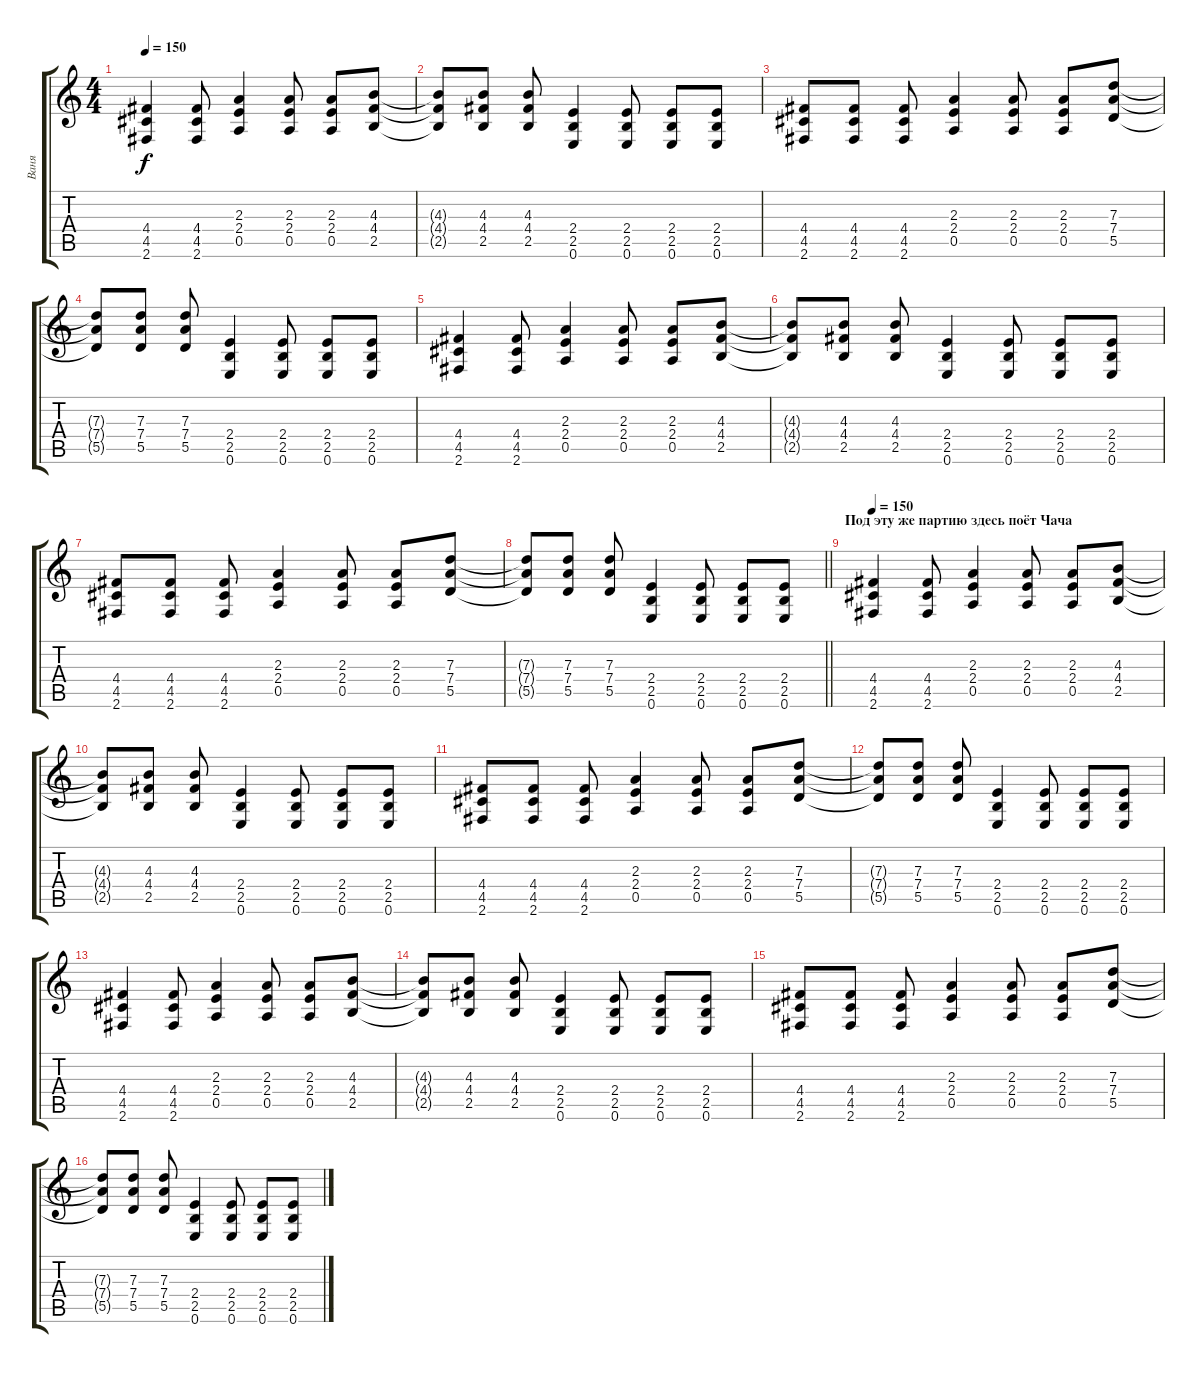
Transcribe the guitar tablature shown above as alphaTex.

\track ("Ваня" "Ваня") {instrument acousticguitarsteel}
\staff {score tabs}
\tuning (E4 B3 G3 D3 A2 E2) {hide}
\ts (4 4)
\tempo 150
\clef g2
\ks c
(4.4 4.5 2.6).4{dy f} (4.4 4.5 2.6).8 (2.3 2.4 0.5).4 (2.3 2.4 0.5).8 (2.3 2.4 0.5).8 (4.3 4.4 2.5).8 |
(4.3{t} 4.4{t} 2.5{t}).8 (4.3 4.4 2.5).8 (4.3 4.4 2.5).8 (2.4 2.5 0.6).4 (2.4 2.5 0.6).8 (2.4 2.5 0.6).8 (2.4 2.5 0.6).8 |
(4.4 4.5 2.6).8 (4.4 4.5 2.6).8 (4.4 4.5 2.6).8 (2.3 2.4 0.5).4 (2.3 2.4 0.5).8 (2.3 2.4 0.5).8 (7.3 7.4 5.5).8 |
(7.3{t} 7.4{t} 5.5{t}).8 (7.3 7.4 5.5).8 (7.3 7.4 5.5).8 (2.4 2.5 0.6).4 (2.4 2.5 0.6).8 (2.4 2.5 0.6).8 (2.4 2.5 0.6).8 |
(4.4 4.5 2.6).4 (4.4 4.5 2.6).8 (2.3 2.4 0.5).4 (2.3 2.4 0.5).8 (2.3 2.4 0.5).8 (4.3 4.4 2.5).8 |
(4.3{t} 4.4{t} 2.5{t}).8 (4.3 4.4 2.5).8 (4.3 4.4 2.5).8 (2.4 2.5 0.6).4 (2.4 2.5 0.6).8 (2.4 2.5 0.6).8 (2.4 2.5 0.6).8 |
(4.4 4.5 2.6).8 (4.4 4.5 2.6).8 (4.4 4.5 2.6).8 (2.3 2.4 0.5).4 (2.3 2.4 0.5).8 (2.3 2.4 0.5).8 (7.3 7.4 5.5).8 |
\barLineRight lightlight
(7.3{t} 7.4{t} 5.5{t}).8 (7.3 7.4 5.5).8 (7.3 7.4 5.5).8 (2.4 2.5 0.6).4 (2.4 2.5 0.6).8 (2.4 2.5 0.6).8 (2.4 2.5 0.6).8 |
\section ("" "Под эту же партию здесь поёт Чача")
\tempo 150
(4.4 4.5 2.6).4 (4.4 4.5 2.6).8 (2.3 2.4 0.5).4 (2.3 2.4 0.5).8 (2.3 2.4 0.5).8 (4.3 4.4 2.5).8 |
(4.3{t} 4.4{t} 2.5{t}).8 (4.3 4.4 2.5).8 (4.3 4.4 2.5).8 (2.4 2.5 0.6).4 (2.4 2.5 0.6).8 (2.4 2.5 0.6).8 (2.4 2.5 0.6).8 |
(4.4 4.5 2.6).8 (4.4 4.5 2.6).8 (4.4 4.5 2.6).8 (2.3 2.4 0.5).4 (2.3 2.4 0.5).8 (2.3 2.4 0.5).8 (7.3 7.4 5.5).8 |
(7.3{t} 7.4{t} 5.5{t}).8 (7.3 7.4 5.5).8 (7.3 7.4 5.5).8 (2.4 2.5 0.6).4 (2.4 2.5 0.6).8 (2.4 2.5 0.6).8 (2.4 2.5 0.6).8 |
(4.4 4.5 2.6).4 (4.4 4.5 2.6).8 (2.3 2.4 0.5).4 (2.3 2.4 0.5).8 (2.3 2.4 0.5).8 (4.3 4.4 2.5).8 |
(4.3{t} 4.4{t} 2.5{t}).8 (4.3 4.4 2.5).8 (4.3 4.4 2.5).8 (2.4 2.5 0.6).4 (2.4 2.5 0.6).8 (2.4 2.5 0.6).8 (2.4 2.5 0.6).8 |
(4.4 4.5 2.6).8 (4.4 4.5 2.6).8 (4.4 4.5 2.6).8 (2.3 2.4 0.5).4 (2.3 2.4 0.5).8 (2.3 2.4 0.5).8 (7.3 7.4 5.5).8 |
(7.3{t} 7.4{t} 5.5{t}).8 (7.3 7.4 5.5).8 (7.3 7.4 5.5).8 (2.4 2.5 0.6).4 (2.4 2.5 0.6).8 (2.4 2.5 0.6).8 (2.4 2.5 0.6).8
